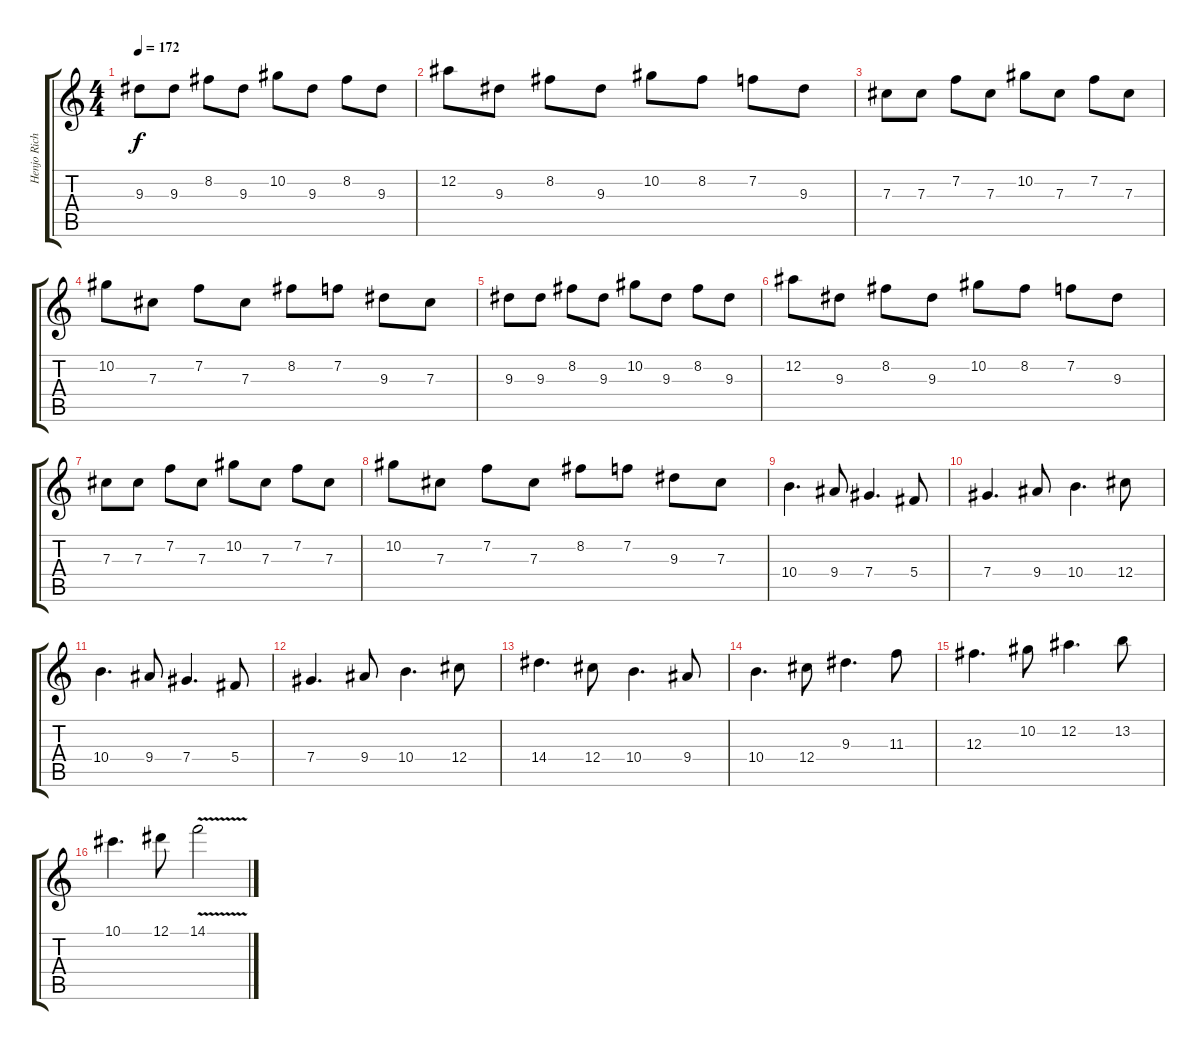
\track ("Henjo Richter - Guitar" "Henjo Rich") {instrument overdrivenguitar}
\staff {score tabs}
\tuning (Eb4 Bb3 Gb3 Db3 Ab2 Eb2) {hide}
\ts (4 4)
\tempo 172
\clef g2
\ks c
9.3.8{dy f} 9.3.8 8.2.8 9.3.8 10.2.8 9.3.8 8.2.8 9.3.8 |
12.2.8 9.3.8 8.2.8 9.3.8 10.2.8 8.2.8 7.2.8 9.3.8 |
7.3.8 7.3.8 7.2.8 7.3.8 10.2.8 7.3.8 7.2.8 7.3.8 |
10.2.8 7.3.8 7.2.8 7.3.8 8.2.8 7.2.8 9.3.8 7.3.8 |
9.3.8 9.3.8 8.2.8 9.3.8 10.2.8 9.3.8 8.2.8 9.3.8 |
12.2.8 9.3.8 8.2.8 9.3.8 10.2.8 8.2.8 7.2.8 9.3.8 |
7.3.8 7.3.8 7.2.8 7.3.8 10.2.8 7.3.8 7.2.8 7.3.8 |
10.2.8 7.3.8 7.2.8 7.3.8 8.2.8 7.2.8 9.3.8 7.3.8 |
10.4.4{d} 9.4.8 7.4.4{d} 5.4.8 |
7.4.4{d} 9.4.8 10.4.4{d} 12.4.8 |
10.4.4{d} 9.4.8 7.4.4{d} 5.4.8 |
7.4.4{d} 9.4.8 10.4.4{d} 12.4.8 |
14.4.4{d} 12.4.8 10.4.4{d} 9.4.8 |
10.4.4{d} 12.4.8 9.3.4{d} 11.3.8 |
12.3.4{d} 10.2.8 12.2.4{d} 13.2.8 |
10.1.4{d} 12.1.8 14.1{v}.2
